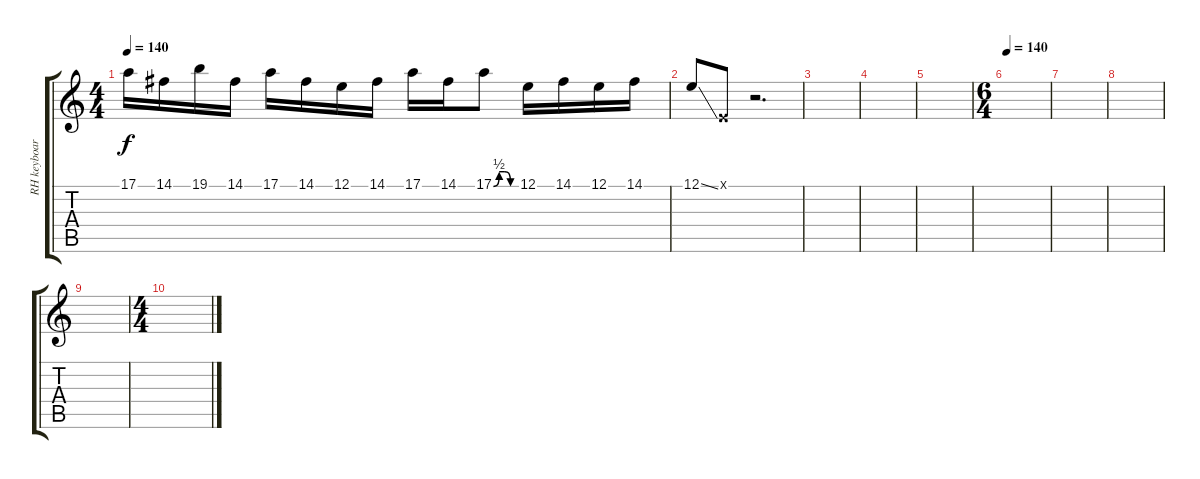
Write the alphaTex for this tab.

\track ("RH keyboard" "RH keyboar") {instrument lead2sawtooth}
\staff {score tabs}
\tuning (E4 B3 G3 D3 A2 E2) {hide}
\ts (4 4)
\tempo 140
\clef g2
\ks c
17.1.16{dy f} 14.1.16 19.1.16 14.1.16 17.1.16 14.1.16 12.1.16 14.1.16 17.1.16 14.1.16 17.1{be (custom 0 0 15 2 30 2 45 0 60 0)}.8 12.1.16 14.1.16 12.1.16 14.1.16 |
12.1{ss}.8 0.1{x}.8 r.2{d} |
|
|
|
\ts (6 4)
\tempo 140
|
|
|
|
\ts (4 4)
